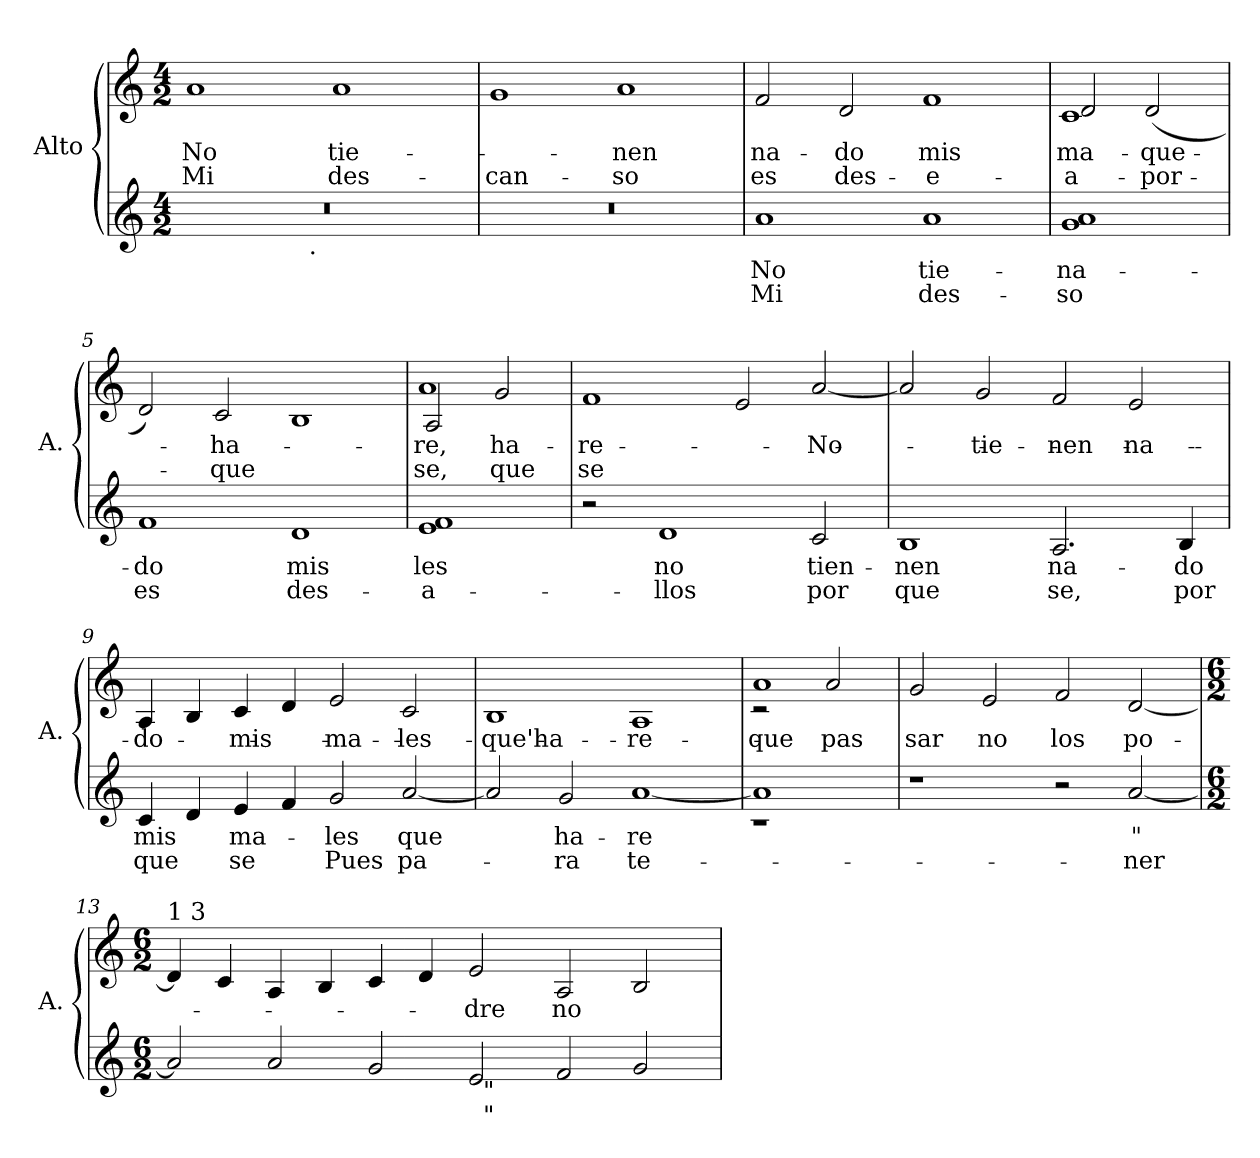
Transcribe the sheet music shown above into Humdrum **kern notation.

**kern	**text	**text	**kern	**text	**text
*part2	*part2	*part2	*part1	*part1	*part1
*staff2	*staff2	*staff2	*staff1	*staff1	*staff1
*I"Alto	*	*	*I"Alto	*	*
*I'A.	*	*	*I'A.	*	*
*clefG2	*	*	*clefG2	*	*
*k[]	*	*	*k[]	*	*
*C:	*	*	*C:	*	*
*M4/2	*	*	*M4/2	*	*
=1	=1	=1	=1	=1	=1
!	!	!	!	!LO:LY:b	!LO:LY:b
*^	*	*	*	*	*
0r	2...ryy	.	.	1a	No	Mi
!	!LO:TX:b:t=.	!	!	!	!	!
.	1ryy	.	.	.	.	.
!	!	!	!	!	!LO:LY:b	!LO:LY:b
.	.	.	.	1a	tie-	des-
.	16ryy	.	.	.	.	.
=2	=2	=2	=2	=2	=2	=2
!	!	!	!	!	!	!LO:LY:b
*v	*v	*	*	*	*	*
0r	.	.	1g	.	-can-
!	!	!	!	!LO:LY:b	!LO:LY:b
.	.	.	1a	-nen	-so
=3	=3	=3	=3	=3	=3
!	!LO:LY:b	!LO:LY:b	!	!LO:LY:b	!LO:LY:b
1a	No	Mi	2f/	na-	es
!	!	!	!	!LO:LY:b	!LO:LY:b
.	.	.	2d/	-do	des-
!	!LO:LY:b	!LO:LY:b	!	!LO:LY:b	!LO:LY:b
1a	tie-	des-	1f	mis	-e-
=4	=4	=4	=4	=4	=4
!	!LO:LY:b	!LO:LY:b	!	!LO:LY:b	!LO:LY:b
*	*	*	*^	*	*
!	!	!	!	!	!LO:LY:b	!LO:LY:b
1g 1a	na-	-so	1c	2d/	ma-	a-
!	!	!	!	!	!LO:LY:b	!LO:LY:b
.	.	.	.	(<2d/	-que	-por
=5	=5	=5	=5	=5	=5	=5
!	!LO:LY:b	!LO:LY:b	!	!	!	!
*	*	*	*v	*v	*	*
1f	-do	es	2d/)	.	.
!	!	!	!	!LO:LY:b	!LO:LY:b
.	.	.	2c/	ha-	que
!	!LO:LY:b	!LO:LY:b	!	!	!
1d	mis	des-	1B	.	.
=6	=6	=6	=6	=6	=6
!	!LO:LY:b	!LO:LY:b	!	!LO:LY:b	!LO:LY:b
*	*	*	*^	*	*
!	!	!	!	!	!LO:LY:b	!LO:LY:b
1e 1f	-les	-a-	1a	2A/	re,	se,
!	!	!	!	!	!LO:LY:b	!LO:LY:b
.	.	.	.	2g/	ha-	que
=7	=7	=7	=7	=7	=7	=7
!	!	!	!	!	!LO:LY:b	!LO:LY:b
*	*	*	*v	*v	*	*
2r	.	.	1f	-re	se
!	!LO:LY:b	!LO:LY:b	!	!	!
1d	no	-llos	.	.	.
.	.	.	2e/	.	.
!	!LO:LY:b	!LO:LY:b	!	!LO:LY:b	!
2c/	tien-	por	[<2a/	No	.
!!LO:LB:g=z
=8	=8	=8	=8	=8	=8
!	!LO:LY:b	!LO:LY:b	!	!	!
1B	-nen	que	2a/]	.	.
!	!	!	!	!LO:LY:b	!
.	.	.	2g/	tie-	.
!	!LO:LY:b	!LO:LY:b	!	!LO:LY:b	!
2.A/	na-	se,	2f/	-nen	.
!	!	!	!	!LO:LY:b	!
.	.	.	2e/	na-	.
!	!LO:LY:b	!LO:LY:b	!	!	!
4B/	-do	por	.	.	.
=9	=9	=9	=9	=9	=9
!	!LO:LY:b	!LO:LY:b	!	!LO:LY:b	!
4c/	mis	que	4A/	-do	.
4d/	.	.	4B/	.	.
!	!LO:LY:b	!LO:LY:b	!	!LO:LY:b	!
4e/	ma-	se	4c/	mis	.
4f/	.	.	4d/	.	.
!	!LO:LY:b	!LO:LY:b	!	!LO:LY:b	!
2g/	-les	Pues	2e/	ma-	.
!	!LO:LY:b	!LO:LY:b	!	!LO:LY:b	!
[<2a/	que	pa-	2c/	-les	.
=10	=10	=10	=10	=10	=10
!	!	!	!	!LO:LY:b	!
2a/]	.	.	1B	que'ha-	.
!	!LO:LY:b	!LO:LY:b	!	!	!
2g/	ha-	-ra	.	.	.
!	!LO:LY:b	!LO:LY:b	!	!LO:LY:b	!
[<1a	-re	te-	1A	-re	.
=11	=11	=11	=11	=11	=11
*^	*	*	*	*	*
!	!	!	!	!	!LO:LY:b	!
*	*	*	*	*^	*	*
1a]	1rc	.	.	1a	2rc	que	.
!	!	!	!	!	!	!LO:LY:b	!
.	.	.	.	.	2a/	pas-	.
*v	*v	*	*	*	*	*	*
=12	=12	=12	=12	=12	=12	=12
!	!	!	!	!	!LO:LY:b	!
*	*	*	*v	*v	*	*
1r	.	.	2g/	-sar	.
!	!	!	!	!LO:LY:b	!
.	.	.	2e/	no	.
!	!	!	!	!LO:LY:b	!
2r	.	.	2f/	los	.
!	!LO:LY:b:rj	!LO:LY:b:rj	!	!LO:LY:b	!
[<2a/	"	-ner	[<2d/	po-	.
!!LO:LB:g=z
=13	=13	=13	=13	=13	=13
*M6/2	*	*	*M6/2	*	*
!	!	!	!LO:TX:a:t=1 3	!	!
*^	*	*	*	*	*
2a/]	1ryy	.	.	4d/]	.	.
.	.	.	.	4c/	.	.
2a/	.	.	.	4A/	.	.
.	.	.	.	4B/	.	.
2g/	2ryy	.	.	4c/	.	.
.	.	.	.	4d/	.	.
!	!	!	!	!	!LO:LY:b	!
2e/	32ryy	.	.	2e/	-dre	.
!	!LO:TX:b:t="	!	!	!	!	!
!	!LO:TX:b:t="	!	!	!	!	!
.	1ryy	.	.	.	.	.
!	!	!	!	!	!LO:LY:b	!
2f/	.	.	.	2A/	no	.
2g/	.	.	.	2B/	.	.
.	4...ryy	.	.	.	.	.
*v	*v	*	*	*	*	*
=	=	=	=	=	=
*-	*-	*-	*-	*-	*-
